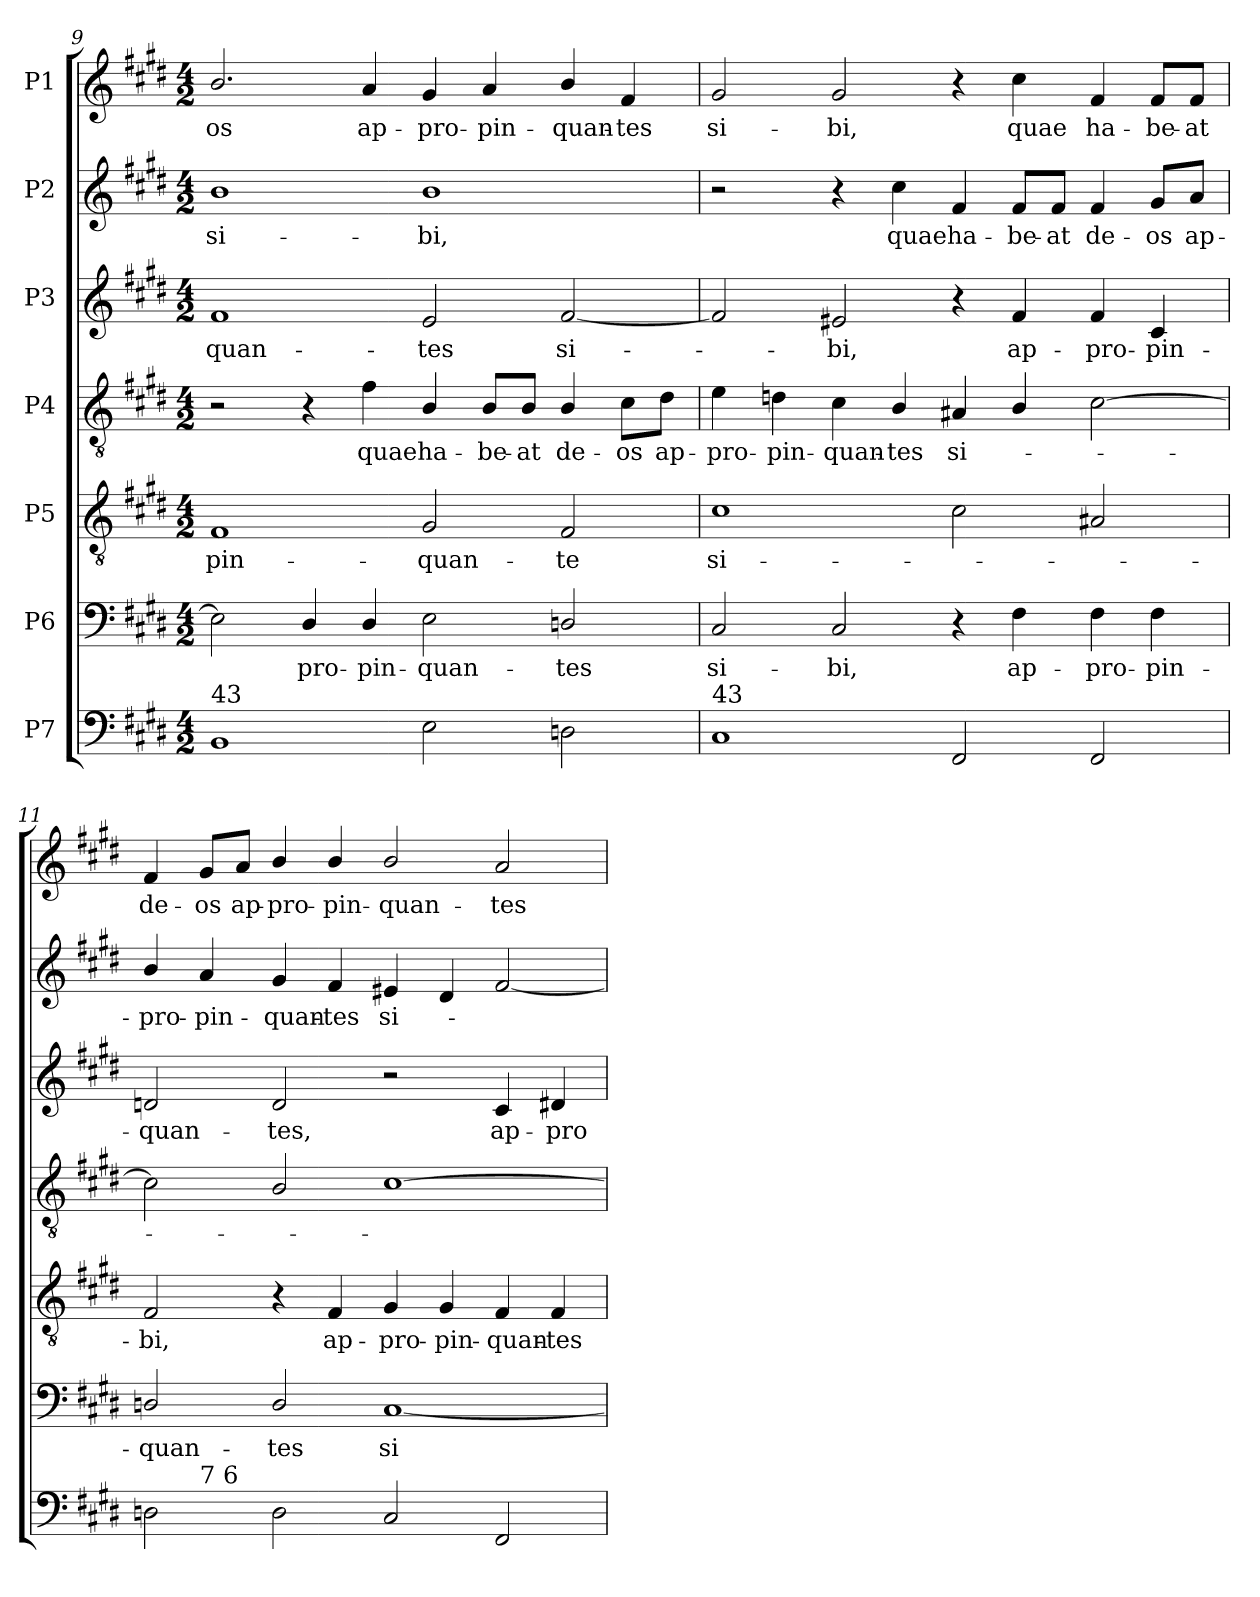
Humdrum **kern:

**kern	**kern	**text	**kern	**text	**kern	**text	**kern	**text	**kern	**text	**kern	**text
*part7	*part6	*part6	*part5	*part5	*part4	*part4	*part3	*part3	*part2	*part2	*part1	*part1
*staff7	*staff6	*staff6	*staff5	*staff5	*staff4	*staff4	*staff3	*staff3	*staff2	*staff2	*staff1	*staff1
*I"P7	*I"P6	*	*I"P5	*	*I"P4	*	*I"P3	*	*I"P2	*	*I"P1	*
!!LO:PB:g=z
*clefF4	*clefF4	*	*clefGv2	*	*clefGv2	*	*clefG2	*	*clefG2	*	*clefG2	*
*	*	*	*ITrd7c12	*	*ITrd7c12	*	*	*	*	*	*	*
*k[f#c#g#d#]	*k[f#c#g#d#]	*	*k[f#c#g#d#]	*	*k[f#c#g#d#]	*	*k[f#c#g#d#]	*	*k[f#c#g#d#]	*	*k[f#c#g#d#]	*
*E:	*E:	*	*E:	*	*E:	*	*E:	*	*E:	*	*E:	*
*M4/2	*M4/2	*	*M4/2	*	*M4/2	*	*M4/2	*	*M4/2	*	*M4/2	*
=9	=9	=9	=9	=9	=9	=9	=9	=9	=9	=9	=9	=9
!	!	!	!	!LO:LY:b:color=#000000	!	!	!	!	!	!	!	!
!	!	!	!	!	!	!	!	!LO:LY:b:color=#000000	!	!	!	!
!	!	!	!	!	!	!	!	!	!	!LO:LY:b:color=#000000	!	!
!LO:TX:a:t=43	!	!	!	!	!	!	!	!	!	!	!	!
!	!	!	!	!	!	!	!	!	!	!	!	!LO:LY:b:color=#000000
1BBi	2Ei\]	.	1FF#i	-pin-	2r	.	1f#i	-quan-	1bi	si-	2.bi/	-os
!	!	!LO:LY:b:color=#000000	!	!	!	!	!	!	!	!	!	!
.	4D#i/	-pro-	.	.	4r	.	.	.	.	.	.	.
!	!	!LO:LY:b:color=#000000	!	!	!	!	!	!	!	!	!	!
!	!	!	!	!	!	!LO:LY:b:color=#000000	!	!	!	!	!	!
!	!	!	!	!	!	!	!	!	!	!	!	!LO:LY:b:color=#000000
.	4D#i/	-pin-	.	.	4F#i\	quae	.	.	.	.	4ai/	ap-
!	!	!LO:LY:b:color=#000000	!	!	!	!	!	!	!	!	!	!
!	!	!	!	!LO:LY:b:color=#000000	!	!	!	!	!	!	!	!
!	!	!	!	!	!	!LO:LY:b:color=#000000	!	!	!	!	!	!
!	!	!	!	!	!	!	!	!LO:LY:b:color=#000000	!	!	!	!
!	!	!	!	!	!	!	!	!	!	!LO:LY:b:color=#000000	!	!
!	!	!	!	!	!	!	!	!	!	!	!	!LO:LY:b:color=#000000
2Ei\	2Ei\	-quan-	2GG#i/	-quan-	4BBi/	ha-	2ei/	-tes	1bi	-bi,	4g#i/	-pro-
!	!	!	!	!	!	!LO:LY:b:color=#000000	!	!	!	!	!	!
!	!	!	!	!	!	!	!	!	!	!	!	!LO:LY:b:color=#000000
.	.	.	.	.	8BBi/L	-be-	.	.	.	.	4ai/	-pin-
!	!	!	!	!	!	!LO:LY:b:color=#000000	!	!	!	!	!	!
.	.	.	.	.	8BBi/J	-at	.	.	.	.	.	.
!	!	!LO:LY:b:color=#000000	!	!	!	!	!	!	!	!	!	!
!	!	!	!	!LO:LY:b:color=#000000	!	!	!	!	!	!	!	!
!	!	!	!	!	!	!LO:LY:b:color=#000000	!	!	!	!	!	!
!	!	!	!	!	!	!	!	!LO:LY:b:color=#000000	!	!	!	!
!	!	!	!	!	!	!	!	!	!	!	!	!LO:LY:b:color=#000000
2Dni\	2Dni/	-tes	2FF#i/	-te	4BBi/	de-	[2f#i/	si-	.	.	4bi/	-quan-
!	!	!	!	!	!	!LO:LY:b:color=#000000	!	!	!	!	!	!
!	!	!	!	!	!	!	!	!	!	!	!	!LO:LY:b:color=#000000
.	.	.	.	.	8C#i\L	-os	.	.	.	.	4f#i/	-tes
!	!	!	!	!	!	!LO:LY:b:color=#000000	!	!	!	!	!	!
.	.	.	.	.	8D#i\J	ap-	.	.	.	.	.	.
=10	=10	=10	=10	=10	=10	=10	=10	=10	=10	=10	=10	=10
!	!	!LO:LY:b:color=#000000	!	!	!	!	!	!	!	!	!	!
!	!	!	!	!LO:LY:b:color=#000000	!	!	!	!	!	!	!	!
!	!	!	!	!	!	!LO:LY:b:color=#000000	!	!	!	!	!	!
!LO:TX:a:t=43	!	!	!	!	!	!	!	!	!	!	!	!
!	!	!	!	!	!	!	!	!	!	!	!	!LO:LY:b:color=#000000
1C#i	2C#i/	si-	1C#i	si-	4Ei\	-pro-	2f#i/]	.	2r	.	2g#i/	si-
!	!	!	!	!	!	!LO:LY:b:color=#000000	!	!	!	!	!	!
.	.	.	.	.	4Dni\	-pin-	.	.	.	.	.	.
!	!	!LO:LY:b:color=#000000	!	!	!	!	!	!	!	!	!	!
!	!	!	!	!	!	!LO:LY:b:color=#000000	!	!	!	!	!	!
!	!	!	!	!	!	!	!	!LO:LY:b:color=#000000	!	!	!	!
!	!	!	!	!	!	!	!	!	!	!	!	!LO:LY:b:color=#000000
.	2C#i/	-bi,	.	.	4C#i\	-quan-	2e#Xi/	-bi,	4r	.	2g#i/	-bi,
!	!	!	!	!	!	!LO:LY:b:color=#000000	!	!	!	!	!	!
!	!	!	!	!	!	!	!	!	!	!LO:LY:b:color=#000000	!	!
.	.	.	.	.	4BBi/	-tes	.	.	4cc#i\	quae	.	.
!	!	!	!	!	!	!LO:LY:b:color=#000000	!	!	!	!	!	!
!	!	!	!	!	!	!	!	!	!	!LO:LY:b:color=#000000	!	!
2FF#i/	4r	.	2C#i\	.	4AA#Xi/	si-	4r	.	4f#i/	ha-	4r	.
!	!	!LO:LY:b:color=#000000	!	!	!	!	!	!	!	!	!	!
!	!	!	!	!	!	!	!	!LO:LY:b:color=#000000	!	!	!	!
!	!	!	!	!	!	!	!	!	!	!LO:LY:b:color=#000000	!	!
!	!	!	!	!	!	!	!	!	!	!	!	!LO:LY:b:color=#000000
.	4F#i\	ap-	.	.	4BBi/	.	4f#i/	ap-	8f#i/L	-be-	4cc#i\	quae
!	!	!	!	!	!	!	!	!	!	!LO:LY:b:color=#000000	!	!
.	.	.	.	.	.	.	.	.	8f#i/J	-at	.	.
!	!	!LO:LY:b:color=#000000	!	!	!	!	!	!	!	!	!	!
!	!	!	!	!	!	!	!	!LO:LY:b:color=#000000	!	!	!	!
!	!	!	!	!	!	!	!	!	!	!LO:LY:b:color=#000000	!	!
!	!	!	!	!	!	!	!	!	!	!	!	!LO:LY:b:color=#000000
2FF#i/	4F#i\	-pro-	2AA#Xi/	.	[2C#i\	.	4f#i/	-pro-	4f#i/	de-	4f#i/	ha-
!	!	!LO:LY:b:color=#000000	!	!	!	!	!	!	!	!	!	!
!	!	!	!	!	!	!	!	!LO:LY:b:color=#000000	!	!	!	!
!	!	!	!	!	!	!	!	!	!	!LO:LY:b:color=#000000	!	!
!	!	!	!	!	!	!	!	!	!	!	!	!LO:LY:b:color=#000000
.	4F#i\	-pin-	.	.	.	.	4c#i/	-pin-	8g#i/L	-os	8f#i/L	-be-
!	!	!	!	!	!	!	!	!	!	!LO:LY:b:color=#000000	!	!
!	!	!	!	!	!	!	!	!	!	!	!	!LO:LY:b:color=#000000
.	.	.	.	.	.	.	.	.	8ai/J	ap-	8f#i/J	-at
!!LO:LB:g=z
=11	=11	=11	=11	=11	=11	=11	=11	=11	=11	=11	=11	=11
!	!	!LO:LY:b:color=#000000	!	!	!	!	!	!	!	!	!	!
!	!	!	!	!LO:LY:b:color=#000000	!	!	!	!	!	!	!	!
!	!	!	!	!	!	!	!	!LO:LY:b:color=#000000	!	!	!	!
!	!	!	!	!	!	!	!	!	!	!LO:LY:b:color=#000000	!	!
!	!	!	!	!	!	!	!	!	!	!	!	!LO:LY:b:color=#000000
*^	*	*	*	*	*	*	*	*	*	*	*	*
2Dni\	4ryy	2Dni/	-quan-	2FF#i/	-bi,	2C#i\]	.	2dni/	-quan-	4bi/	-pro-	4f#i/	de-
!	!	!	!	!	!	!	!	!	!	!	!LO:LY:b:color=#000000	!	!
!	!LO:TX:a:t=7        6	!	!	!	!	!	!	!	!	!	!	!	!
!	!	!	!	!	!	!	!	!	!	!	!	!	!LO:LY:b:color=#000000
.	1..ryy	.	.	.	.	.	.	.	.	4ai/	-pin-	8g#i/L	-os
!	!	!	!	!	!	!	!	!	!	!	!	!	!LO:LY:b:color=#000000
.	.	.	.	.	.	.	.	.	.	.	.	8ai/J	ap-
!	!	!	!LO:LY:b:color=#000000	!	!	!	!	!	!	!	!	!	!
!	!	!	!	!	!	!	!	!	!LO:LY:b:color=#000000	!	!	!	!
!	!	!	!	!	!	!	!	!	!	!	!LO:LY:b:color=#000000	!	!
!	!	!	!	!	!	!	!	!	!	!	!	!	!LO:LY:b:color=#000000
2Di\	.	2Di/	-tes	4r	.	2BBi/	.	2di/	-tes,	4g#i/	-quan-	4bi/	-pro-
!	!	!	!	!	!LO:LY:b:color=#000000	!	!	!	!	!	!	!	!
!	!	!	!	!	!	!	!	!	!	!	!LO:LY:b:color=#000000	!	!
!	!	!	!	!	!	!	!	!	!	!	!	!	!LO:LY:b:color=#000000
.	.	.	.	4FF#i/	ap-	.	.	.	.	4f#i/	-tes	4bi/	-pin-
!	!	!	!LO:LY:b:color=#000000	!	!	!	!	!	!	!	!	!	!
!	!	!	!	!	!LO:LY:b:color=#000000	!	!	!	!	!	!	!	!
!	!	!	!	!	!	!	!	!	!	!	!LO:LY:b:color=#000000	!	!
!	!	!	!	!	!	!	!	!	!	!	!	!	!LO:LY:b:color=#000000
2C#i/	.	[1C#i	si-	4GG#i/	-pro-	[1C#i	.	2r	.	4e#Xi/	si-	2bi/	-quan-
!	!	!	!	!	!LO:LY:b:color=#000000	!	!	!	!	!	!	!	!
.	.	.	.	4GG#i/	-pin-	.	.	.	.	4d#i/	.	.	.
!	!	!	!	!	!LO:LY:b:color=#000000	!	!	!	!	!	!	!	!
!	!	!	!	!	!	!	!	!	!LO:LY:b:color=#000000	!	!	!	!
!	!	!	!	!	!	!	!	!	!	!	!	!	!LO:LY:b:color=#000000
2FF#i/	.	.	.	4FF#i/	-quan-	.	.	4c#i/	ap-	[2f#i/	.	2ai/	-tes
!	!	!	!	!	!LO:LY:b:color=#000000	!	!	!	!	!	!	!	!
!	!	!	!	!	!	!	!	!	!LO:LY:b:color=#000000	!	!	!	!
.	.	.	.	4FF#i/	-tes	.	.	4d#Xi/	-pro-	.	.	.	.
*v	*v	*	*	*	*	*	*	*	*	*	*	*	*
=	=	=	=	=	=	=	=	=	=	=	=	=
*-	*-	*-	*-	*-	*-	*-	*-	*-	*-	*-	*-	*-
